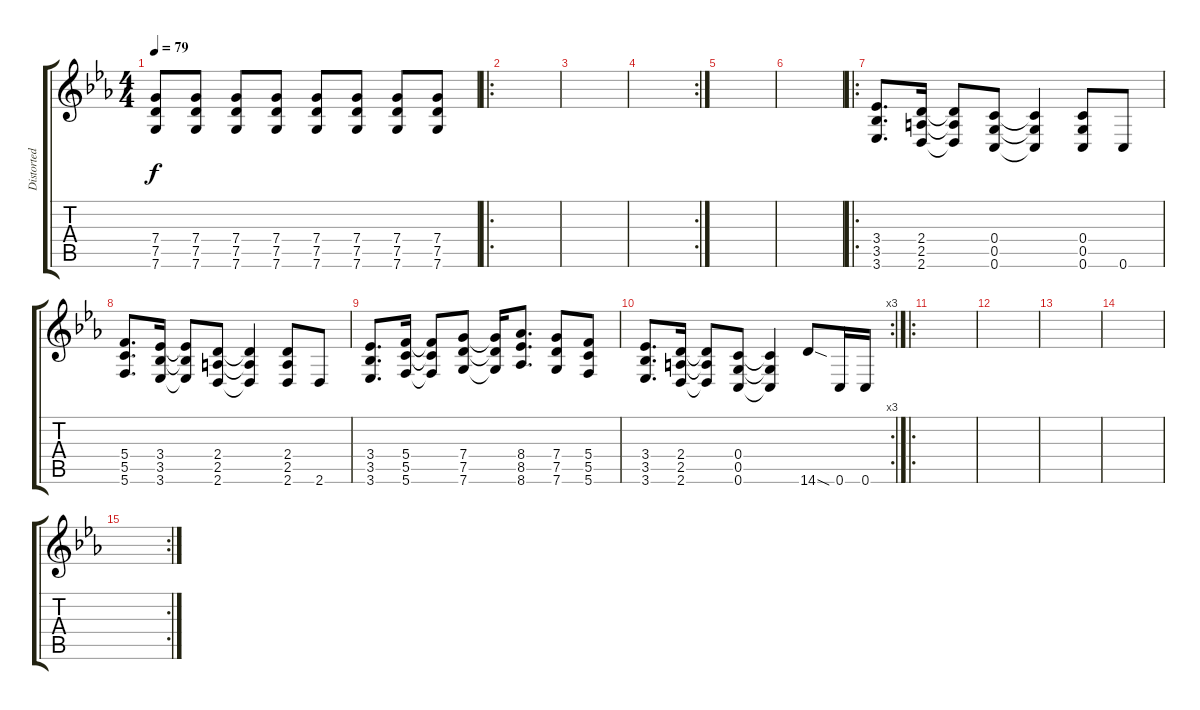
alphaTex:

\track ("Distorted Guitar" "Distorted ") {instrument distortionguitar}
\staff {score tabs}
\tuning (D4 A3 F3 C3 G2 C2) {hide}
\ts (4 4)
\tempo 79
\clef g2
\ks eb
(7.4 7.5 7.6).8{dy f} (7.4 7.5 7.6).8 (7.4 7.5 7.6).8 (7.4 7.5 7.6).8 (7.4 7.5 7.6).8 (7.4 7.5 7.6).8 (7.4 7.5 7.6).8 (7.4 7.5 7.6).8 |
\ro
|
|
\rc 2
|
|
|
\ro
(3.4 3.5 3.6).8{d} (2.4 2.5 2.6).16 (2.4{t} 2.5{t} 2.6{t}).8 (0.4 0.5 0.6).8 (0.4{t} 0.5{t} 0.6{t}).4 (0.4 0.5 0.6).8 0.6.8 |
(5.4 5.5 5.6).8{d} (3.4 3.5 3.6).16 (3.4{t} 3.5{t} 3.6{t}).8 (2.4 2.5 2.6).8 (2.4{t} 2.5{t} 2.6{t}).4 (2.4 2.5 2.6).8 2.6.8 |
(3.4 3.5 3.6).8{d} (5.4 5.5 5.6).16 (5.4{t} 5.5{t} 5.6{t}).8 (7.4 7.5 7.6).8 (7.4{t} 7.5{t} 7.6{t}).16 (8.4 8.5 8.6).8{d} (7.4 7.5 7.6).8 (5.4 5.5 5.6).8 |
\rc 3
(3.4 3.5 3.6).8{d} (2.4 2.5 2.6).16 (2.4{t} 2.5{t} 2.6{t}).8 (0.4 0.5 0.6).8 (0.4{t} 0.5{t} 0.6{t}).4 14.6{sod}.8 0.6.16 0.6.16 |
\ro
|
|
|
|
\rc 2
